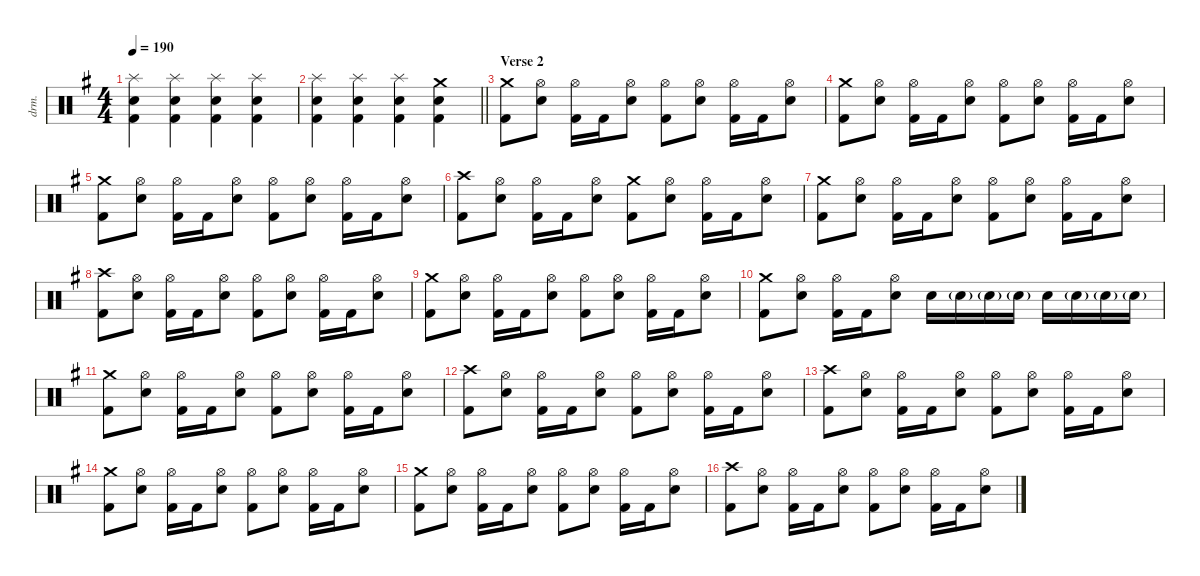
\defaultSystemsLayout 4
\hideDynamics
\bracketExtendMode nobrackets
\otherSystemsTrackNameOrientation horizontal
\track ("Drums" "drm.") {instrument percussion}
\staff {score}
\articulation defaults
\ts (4 4)
\tempo 190
\clef neutral
\ks eminor
("Splash (hit)"{acc forcenatural} "Snare (hit) 2"{acc forcenatural} "Kick (hit) 2"{acc forcenatural}).4{dy f} ("Splash (hit)"{acc forcenatural} "Snare (hit) 2"{acc forcenatural} "Kick (hit) 2"{acc forcenatural}).4 ("Splash (hit)"{acc forcenatural} "Snare (hit) 2"{acc forcenatural} "Kick (hit) 2"{acc forcenatural}).4 ("Splash (hit)"{acc forcenatural} "Snare (hit) 2"{acc forcenatural} "Kick (hit) 2"{acc forcenatural}).4 |
\barLineRight lightlight
("Splash (hit)"{acc forcenatural} "Snare (hit) 2"{acc forcenatural} "Kick (hit) 2"{acc forcenatural}).4 ("Splash (hit)"{acc forcenatural} "Snare (hit) 2"{acc forcenatural} "Kick (hit) 2"{acc forcenatural}).4 ("Splash (hit)"{acc forcenatural} "Snare (hit) 2"{acc forcenatural} "Kick (hit) 2"{acc forcenatural}).4 ("Crash medium (hit)"{acc forcenatural} "Snare (hit) 2"{acc forcenatural} "Kick (hit) 2"{acc forcenatural}).4 |
\section ("" "Verse 2")
("Crash medium (hit)"{acc forcenatural} "Kick (hit) 2"{acc forcenatural}).8 ("Hi-Hat (open)"{acc forcenatural} "Snare (hit) 2"{acc forcenatural}).8 ("Hi-Hat (open)"{acc forcenatural} "Kick (hit) 2"{acc forcenatural}).16 "Kick (hit) 2"{acc forcenatural}.16 ("Hi-Hat (open)"{acc forcenatural} "Snare (hit) 2"{acc forcenatural}).8 ("Hi-Hat (open)"{acc forcenatural} "Kick (hit) 2"{acc forcenatural}).8 ("Hi-Hat (open)"{acc forcenatural} "Snare (hit) 2"{acc forcenatural}).8 ("Hi-Hat (open)"{acc forcenatural} "Kick (hit) 2"{acc forcenatural}).16 "Kick (hit) 2"{acc forcenatural}.16 ("Hi-Hat (open)"{acc forcenatural} "Snare (hit) 2"{acc forcenatural}).8 |
("Crash medium (hit)"{acc forcenatural} "Kick (hit) 2"{acc forcenatural}).8 ("Hi-Hat (open)"{acc forcenatural} "Snare (hit) 2"{acc forcenatural}).8 ("Hi-Hat (open)"{acc forcenatural} "Kick (hit) 2"{acc forcenatural}).16 "Kick (hit) 2"{acc forcenatural}.16 ("Hi-Hat (open)"{acc forcenatural} "Snare (hit) 2"{acc forcenatural}).8 ("Hi-Hat (open)"{acc forcenatural} "Kick (hit) 2"{acc forcenatural}).8 ("Hi-Hat (open)"{acc forcenatural} "Snare (hit) 2"{acc forcenatural}).8 ("Hi-Hat (open)"{acc forcenatural} "Kick (hit) 2"{acc forcenatural}).16 "Kick (hit) 2"{acc forcenatural}.16 ("Hi-Hat (open)"{acc forcenatural} "Snare (hit) 2"{acc forcenatural}).8 |
("Crash medium (hit)"{acc forcenatural} "Kick (hit) 2"{acc forcenatural}).8 ("Hi-Hat (open)"{acc forcenatural} "Snare (hit) 2"{acc forcenatural}).8 ("Hi-Hat (open)"{acc forcenatural} "Kick (hit) 2"{acc forcenatural}).16 "Kick (hit) 2"{acc forcenatural}.16 ("Hi-Hat (open)"{acc forcenatural} "Snare (hit) 2"{acc forcenatural}).8 ("Hi-Hat (open)"{acc forcenatural} "Kick (hit) 2"{acc forcenatural}).8 ("Hi-Hat (open)"{acc forcenatural} "Snare (hit) 2"{acc forcenatural}).8 ("Hi-Hat (open)"{acc forcenatural} "Kick (hit) 2"{acc forcenatural}).16 "Kick (hit) 2"{acc forcenatural}.16 ("Hi-Hat (open)"{acc forcenatural} "Snare (hit) 2"{acc forcenatural}).8 |
("Crash high (hit)"{acc forcenatural} "Kick (hit) 2"{acc forcenatural}).8 ("Hi-Hat (open)"{acc forcenatural} "Snare (hit) 2"{acc forcenatural}).8 ("Hi-Hat (open)"{acc forcenatural} "Kick (hit) 2"{acc forcenatural}).16 "Kick (hit) 2"{acc forcenatural}.16 ("Hi-Hat (open)"{acc forcenatural} "Snare (hit) 2"{acc forcenatural}).8 ("Crash medium (hit)"{acc forcenatural} "Kick (hit) 2"{acc forcenatural}).8 ("Hi-Hat (open)"{acc forcenatural} "Snare (hit) 2"{acc forcenatural}).8 ("Hi-Hat (open)"{acc forcenatural} "Kick (hit) 2"{acc forcenatural}).16 "Kick (hit) 2"{acc forcenatural}.16 ("Hi-Hat (open)"{acc forcenatural} "Snare (hit) 2"{acc forcenatural}).8 |
("Crash medium (hit)"{acc forcenatural} "Kick (hit) 2"{acc forcenatural}).8 ("Hi-Hat (open)"{acc forcenatural} "Snare (hit) 2"{acc forcenatural}).8 ("Hi-Hat (open)"{acc forcenatural} "Kick (hit) 2"{acc forcenatural}).16 "Kick (hit) 2"{acc forcenatural}.16 ("Hi-Hat (open)"{acc forcenatural} "Snare (hit) 2"{acc forcenatural}).8 ("Hi-Hat (open)"{acc forcenatural} "Kick (hit) 2"{acc forcenatural}).8 ("Hi-Hat (open)"{acc forcenatural} "Snare (hit) 2"{acc forcenatural}).8 ("Hi-Hat (open)"{acc forcenatural} "Kick (hit) 2"{acc forcenatural}).16 "Kick (hit) 2"{acc forcenatural}.16 ("Hi-Hat (open)"{acc forcenatural} "Snare (hit) 2"{acc forcenatural}).8 |
("Crash high (hit)"{acc forcenatural} "Kick (hit) 2"{acc forcenatural}).8 ("Hi-Hat (open)"{acc forcenatural} "Snare (hit) 2"{acc forcenatural}).8 ("Hi-Hat (open)"{acc forcenatural} "Kick (hit) 2"{acc forcenatural}).16 "Kick (hit) 2"{acc forcenatural}.16 ("Hi-Hat (open)"{acc forcenatural} "Snare (hit) 2"{acc forcenatural}).8 ("Hi-Hat (open)"{acc forcenatural} "Kick (hit) 2"{acc forcenatural}).8 ("Hi-Hat (open)"{acc forcenatural} "Snare (hit) 2"{acc forcenatural}).8 ("Hi-Hat (open)"{acc forcenatural} "Kick (hit) 2"{acc forcenatural}).16 "Kick (hit) 2"{acc forcenatural}.16 ("Hi-Hat (open)"{acc forcenatural} "Snare (hit) 2"{acc forcenatural}).8 |
("Crash medium (hit)"{acc forcenatural} "Kick (hit) 2"{acc forcenatural}).8 ("Hi-Hat (open)"{acc forcenatural} "Snare (hit) 2"{acc forcenatural}).8 ("Hi-Hat (open)"{acc forcenatural} "Kick (hit) 2"{acc forcenatural}).16 "Kick (hit) 2"{acc forcenatural}.16 ("Hi-Hat (open)"{acc forcenatural} "Snare (hit) 2"{acc forcenatural}).8 ("Hi-Hat (open)"{acc forcenatural} "Kick (hit) 2"{acc forcenatural}).8 ("Hi-Hat (open)"{acc forcenatural} "Snare (hit) 2"{acc forcenatural}).8 ("Hi-Hat (open)"{acc forcenatural} "Kick (hit) 2"{acc forcenatural}).16 "Kick (hit) 2"{acc forcenatural}.16 ("Hi-Hat (open)"{acc forcenatural} "Snare (hit) 2"{acc forcenatural}).8 |
("Crash medium (hit)"{acc forcenatural} "Kick (hit) 2"{acc forcenatural}).8 ("Hi-Hat (open)"{acc forcenatural} "Snare (hit) 2"{acc forcenatural}).8 ("Hi-Hat (open)"{acc forcenatural} "Kick (hit) 2"{acc forcenatural}).16 "Kick (hit) 2"{acc forcenatural}.16 ("Hi-Hat (open)"{acc forcenatural} "Snare (hit) 2"{acc forcenatural}).8 "Snare (hit) 2"{acc forcenatural}.16 "Snare (hit) 2"{g acc forcenatural}.16{dy mf} "Snare (hit) 2"{g acc forcenatural}.16 "Snare (hit) 2"{g acc forcenatural}.16 "Snare (hit) 2"{acc forcenatural}.16{dy f} "Snare (hit) 2"{g acc forcenatural}.16{dy mf} "Snare (hit) 2"{g acc forcenatural}.16 "Snare (hit) 2"{g acc forcenatural}.16 |
("Crash medium (hit)"{acc forcenatural} "Kick (hit) 2"{acc forcenatural}).8{dy f} ("Hi-Hat (open)"{acc forcenatural} "Snare (hit) 2"{acc forcenatural}).8 ("Hi-Hat (open)"{acc forcenatural} "Kick (hit) 2"{acc forcenatural}).16 "Kick (hit) 2"{acc forcenatural}.16 ("Hi-Hat (open)"{acc forcenatural} "Snare (hit) 2"{acc forcenatural}).8 ("Hi-Hat (open)"{acc forcenatural} "Kick (hit) 2"{acc forcenatural}).8 ("Hi-Hat (open)"{acc forcenatural} "Snare (hit) 2"{acc forcenatural}).8 ("Hi-Hat (open)"{acc forcenatural} "Kick (hit) 2"{acc forcenatural}).16 "Kick (hit) 2"{acc forcenatural}.16 ("Hi-Hat (open)"{acc forcenatural} "Snare (hit) 2"{acc forcenatural}).8 |
("Crash high (hit)"{acc forcenatural} "Kick (hit) 2"{acc forcenatural}).8 ("Hi-Hat (open)"{acc forcenatural} "Snare (hit) 2"{acc forcenatural}).8 ("Hi-Hat (open)"{acc forcenatural} "Kick (hit) 2"{acc forcenatural}).16 "Kick (hit) 2"{acc forcenatural}.16 ("Hi-Hat (open)"{acc forcenatural} "Snare (hit) 2"{acc forcenatural}).8 ("Hi-Hat (open)"{acc forcenatural} "Kick (hit) 2"{acc forcenatural}).8 ("Hi-Hat (open)"{acc forcenatural} "Snare (hit) 2"{acc forcenatural}).8 ("Hi-Hat (open)"{acc forcenatural} "Kick (hit) 2"{acc forcenatural}).16 "Kick (hit) 2"{acc forcenatural}.16 ("Hi-Hat (open)"{acc forcenatural} "Snare (hit) 2"{acc forcenatural}).8 |
("Crash high (hit)"{acc forcenatural} "Kick (hit) 2"{acc forcenatural}).8 ("Hi-Hat (open)"{acc forcenatural} "Snare (hit) 2"{acc forcenatural}).8 ("Hi-Hat (open)"{acc forcenatural} "Kick (hit) 2"{acc forcenatural}).16 "Kick (hit) 2"{acc forcenatural}.16 ("Hi-Hat (open)"{acc forcenatural} "Snare (hit) 2"{acc forcenatural}).8 ("Hi-Hat (open)"{acc forcenatural} "Kick (hit) 2"{acc forcenatural}).8 ("Hi-Hat (open)"{acc forcenatural} "Snare (hit) 2"{acc forcenatural}).8 ("Hi-Hat (open)"{acc forcenatural} "Kick (hit) 2"{acc forcenatural}).16 "Kick (hit) 2"{acc forcenatural}.16 ("Hi-Hat (open)"{acc forcenatural} "Snare (hit) 2"{acc forcenatural}).8 |
("Crash medium (hit)"{acc forcenatural} "Kick (hit) 2"{acc forcenatural}).8 ("Hi-Hat (open)"{acc forcenatural} "Snare (hit) 2"{acc forcenatural}).8 ("Hi-Hat (open)"{acc forcenatural} "Kick (hit) 2"{acc forcenatural}).16 "Kick (hit) 2"{acc forcenatural}.16 ("Hi-Hat (open)"{acc forcenatural} "Snare (hit) 2"{acc forcenatural}).8 ("Hi-Hat (open)"{acc forcenatural} "Kick (hit) 2"{acc forcenatural}).8 ("Hi-Hat (open)"{acc forcenatural} "Snare (hit) 2"{acc forcenatural}).8 ("Hi-Hat (open)"{acc forcenatural} "Kick (hit) 2"{acc forcenatural}).16 "Kick (hit) 2"{acc forcenatural}.16 ("Hi-Hat (open)"{acc forcenatural} "Snare (hit) 2"{acc forcenatural}).8 |
("Crash medium (hit)"{acc forcenatural} "Kick (hit) 2"{acc forcenatural}).8 ("Hi-Hat (open)"{acc forcenatural} "Snare (hit) 2"{acc forcenatural}).8 ("Hi-Hat (open)"{acc forcenatural} "Kick (hit) 2"{acc forcenatural}).16 "Kick (hit) 2"{acc forcenatural}.16 ("Hi-Hat (open)"{acc forcenatural} "Snare (hit) 2"{acc forcenatural}).8 ("Hi-Hat (open)"{acc forcenatural} "Kick (hit) 2"{acc forcenatural}).8 ("Hi-Hat (open)"{acc forcenatural} "Snare (hit) 2"{acc forcenatural}).8 ("Hi-Hat (open)"{acc forcenatural} "Kick (hit) 2"{acc forcenatural}).16 "Kick (hit) 2"{acc forcenatural}.16 ("Hi-Hat (open)"{acc forcenatural} "Snare (hit) 2"{acc forcenatural}).8 |
("Crash high (hit)"{acc forcenatural} "Kick (hit) 2"{acc forcenatural}).8 ("Hi-Hat (open)"{acc forcenatural} "Snare (hit) 2"{acc forcenatural}).8 ("Hi-Hat (open)"{acc forcenatural} "Kick (hit) 2"{acc forcenatural}).16 "Kick (hit) 2"{acc forcenatural}.16 ("Hi-Hat (open)"{acc forcenatural} "Snare (hit) 2"{acc forcenatural}).8 ("Hi-Hat (open)"{acc forcenatural} "Kick (hit) 2"{acc forcenatural}).8 ("Hi-Hat (open)"{acc forcenatural} "Snare (hit) 2"{acc forcenatural}).8 ("Hi-Hat (open)"{acc forcenatural} "Kick (hit) 2"{acc forcenatural}).16 "Kick (hit) 2"{acc forcenatural}.16 ("Hi-Hat (open)"{acc forcenatural} "Snare (hit) 2"{acc forcenatural}).8
